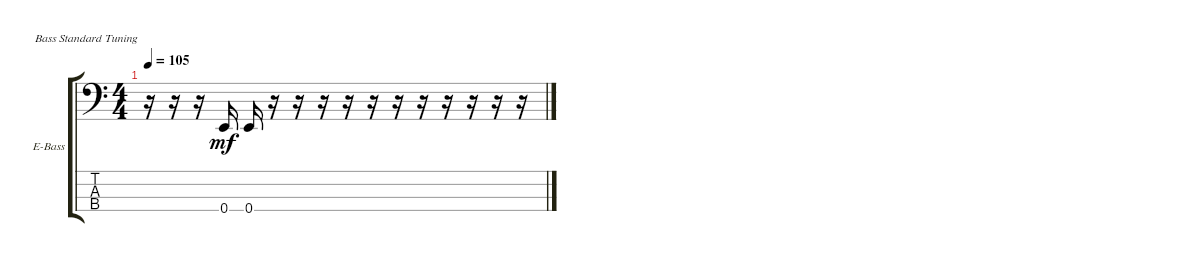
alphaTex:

\defaultSystemsLayout 4
\bracketExtendMode groupsimilarinstruments
\firstSystemTrackNameOrientation horizontal
\otherSystemsTrackNameOrientation horizontal
\track ("Electric Bass" "E-Bass") {instrument electricbassfinger}
\staff {score tabs}
\tuning (G2 D2 A1 E1)
\ts (4 4)
\tempo 105
\clef f4
\ks c
r.16{dy mf} r.16 r.16 0.4.16 0.4.16 r.16 r.16 r.16 r.16 r.16 r.16 r.16 r.16 r.16 r.16 r.16
